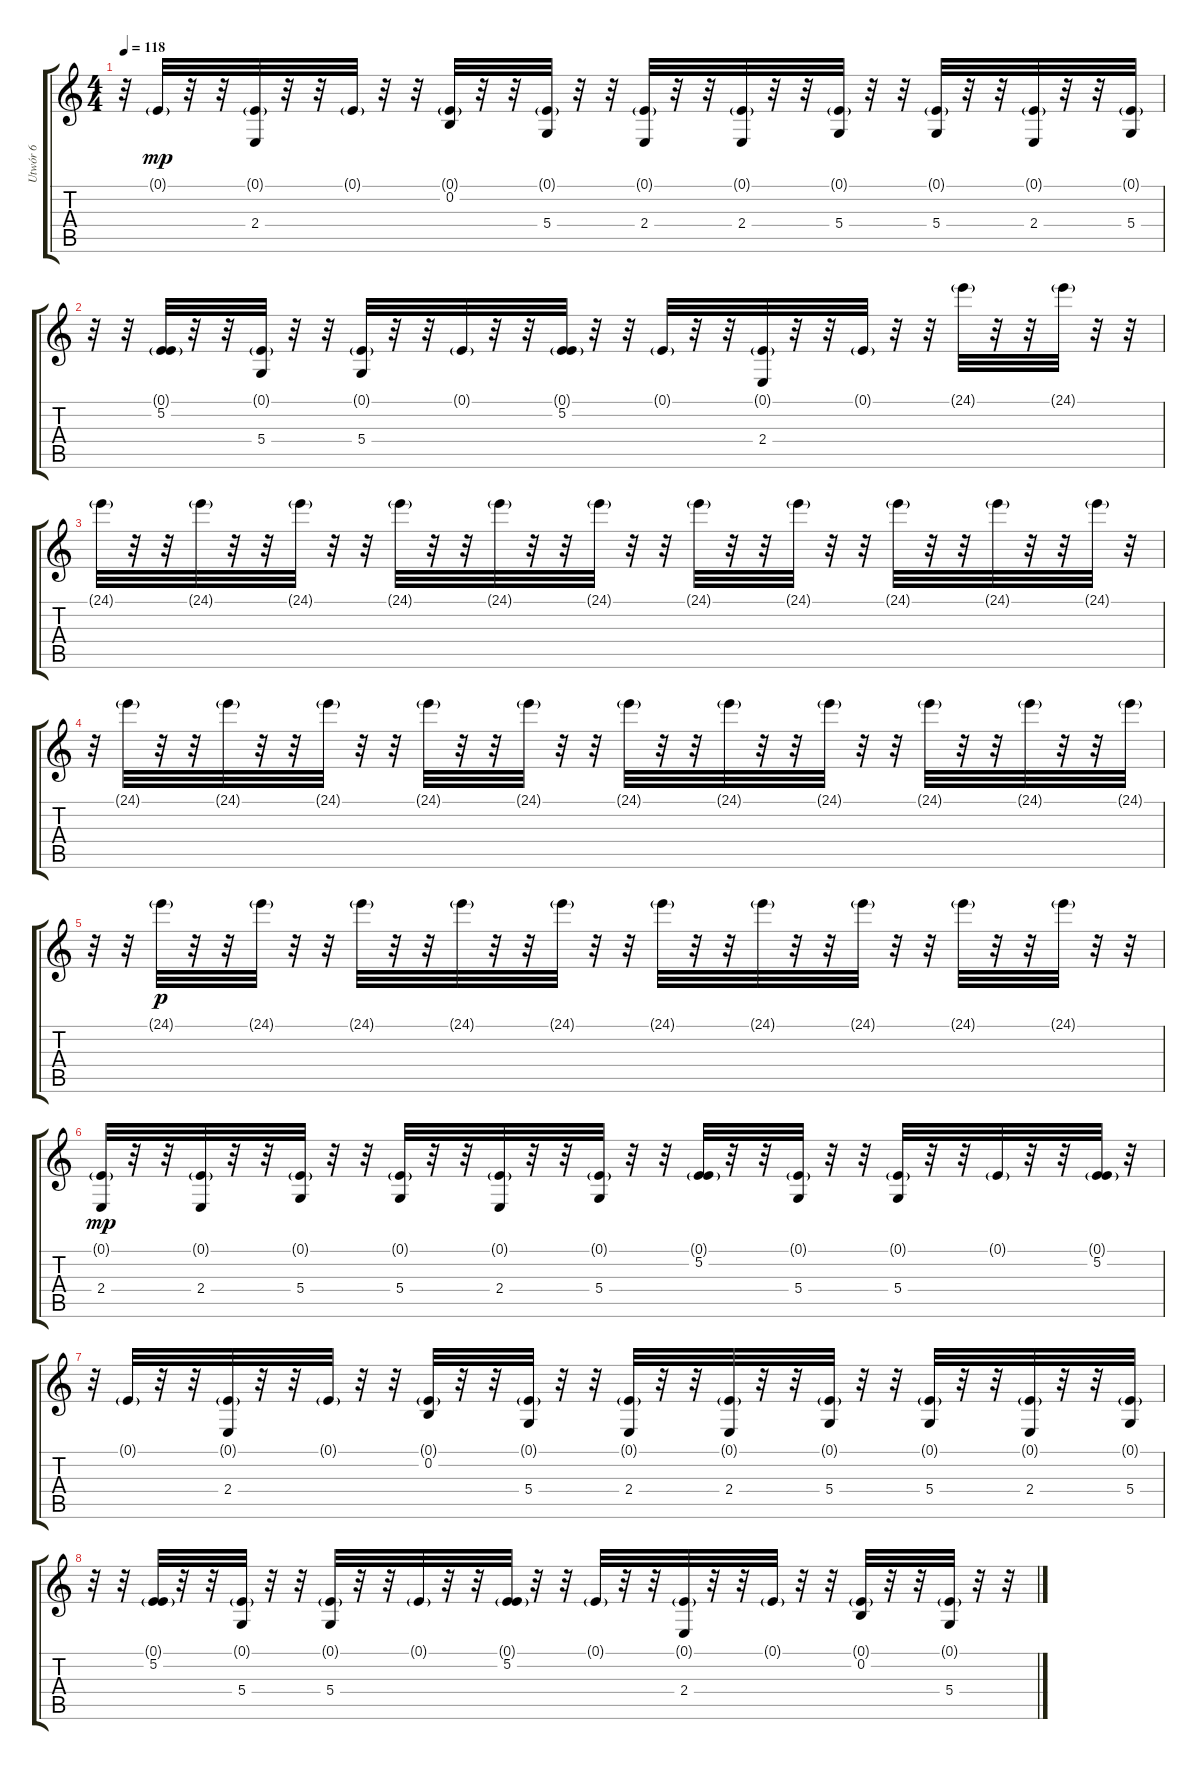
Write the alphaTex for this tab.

\track ("Utwór 6" "Utwór 6") {instrument lead8bassandlead}
\staff {score tabs}
\tuning (E4 B3 G3 D3 A2 E2) {hide}
\ts (4 4)
\tempo 118
\clef g2
\ks c
r.32{dy mp} 0.1{g}.32 r.32 r.32 (0.1{g} 2.4).32 r.32 r.32 0.1{g}.32 r.32 r.32 (0.1{g} 0.2).32 r.32 r.32 (0.1{g} 5.4).32 r.32 r.32 (0.1{g} 2.4).32 r.32 r.32 (0.1{g} 2.4).32 r.32 r.32 (0.1{g} 5.4).32 r.32 r.32 (0.1{g} 5.4).32 r.32 r.32 (0.1{g} 2.4).32 r.32 r.32 (0.1{g} 5.4).32 |
r.32 r.32 (0.1{g} 5.2).32 r.32 r.32 (0.1{g} 5.4).32 r.32 r.32 (0.1{g} 5.4).32 r.32 r.32 0.1{g}.32 r.32 r.32 (0.1{g} 5.2).32 r.32 r.32 0.1{g}.32 r.32 r.32 (0.1{g} 2.4).32 r.32 r.32 0.1{g}.32 r.32 r.32 24.1{g}.32 r.32 r.32 24.1{g}.32 r.32 r.32 |
24.1{g}.32 r.32 r.32 24.1{g}.32 r.32 r.32 24.1{g}.32 r.32 r.32 24.1{g}.32 r.32 r.32 24.1{g}.32 r.32 r.32 24.1{g}.32 r.32 r.32 24.1{g}.32 r.32 r.32 24.1{g}.32 r.32 r.32 24.1{g}.32 r.32 r.32 24.1{g}.32 r.32 r.32 24.1{g}.32 r.32 |
r.32 24.1{g}.32 r.32 r.32 24.1{g}.32 r.32 r.32 24.1{g}.32 r.32 r.32 24.1{g}.32 r.32 r.32 24.1{g}.32 r.32 r.32 24.1{g}.32 r.32 r.32 24.1{g}.32 r.32 r.32 24.1{g}.32 r.32 r.32 24.1{g}.32 r.32 r.32 24.1{g}.32 r.32 r.32 24.1{g}.32 |
r.32 r.32 24.1{g}.32{dy p} r.32 r.32 24.1{g}.32 r.32 r.32 24.1{g}.32 r.32 r.32 24.1{g}.32 r.32 r.32 24.1{g}.32 r.32 r.32 24.1{g}.32 r.32 r.32 24.1{g}.32 r.32 r.32 24.1{g}.32 r.32 r.32 24.1{g}.32 r.32 r.32 24.1{g}.32 r.32 r.32 |
(0.1{g} 2.4).32{dy mp} r.32 r.32 (0.1{g} 2.4).32 r.32 r.32 (0.1{g} 5.4).32 r.32 r.32 (0.1{g} 5.4).32 r.32 r.32 (0.1{g} 2.4).32 r.32 r.32 (0.1{g} 5.4).32 r.32 r.32 (0.1{g} 5.2).32 r.32 r.32 (0.1{g} 5.4).32 r.32 r.32 (0.1{g} 5.4).32 r.32 r.32 0.1{g}.32 r.32 r.32 (0.1{g} 5.2).32 r.32 |
r.32 0.1{g}.32 r.32 r.32 (0.1{g} 2.4).32 r.32 r.32 0.1{g}.32 r.32 r.32 (0.1{g} 0.2).32 r.32 r.32 (0.1{g} 5.4).32 r.32 r.32 (0.1{g} 2.4).32 r.32 r.32 (0.1{g} 2.4).32 r.32 r.32 (0.1{g} 5.4).32 r.32 r.32 (0.1{g} 5.4).32 r.32 r.32 (0.1{g} 2.4).32 r.32 r.32 (0.1{g} 5.4).32 |
r.32 r.32 (0.1{g} 5.2).32 r.32 r.32 (0.1{g} 5.4).32 r.32 r.32 (0.1{g} 5.4).32 r.32 r.32 0.1{g}.32 r.32 r.32 (0.1{g} 5.2).32 r.32 r.32 0.1{g}.32 r.32 r.32 (0.1{g} 2.4).32 r.32 r.32 0.1{g}.32 r.32 r.32 (0.1{g} 0.2).32 r.32 r.32 (0.1{g} 5.4).32 r.32 r.32
